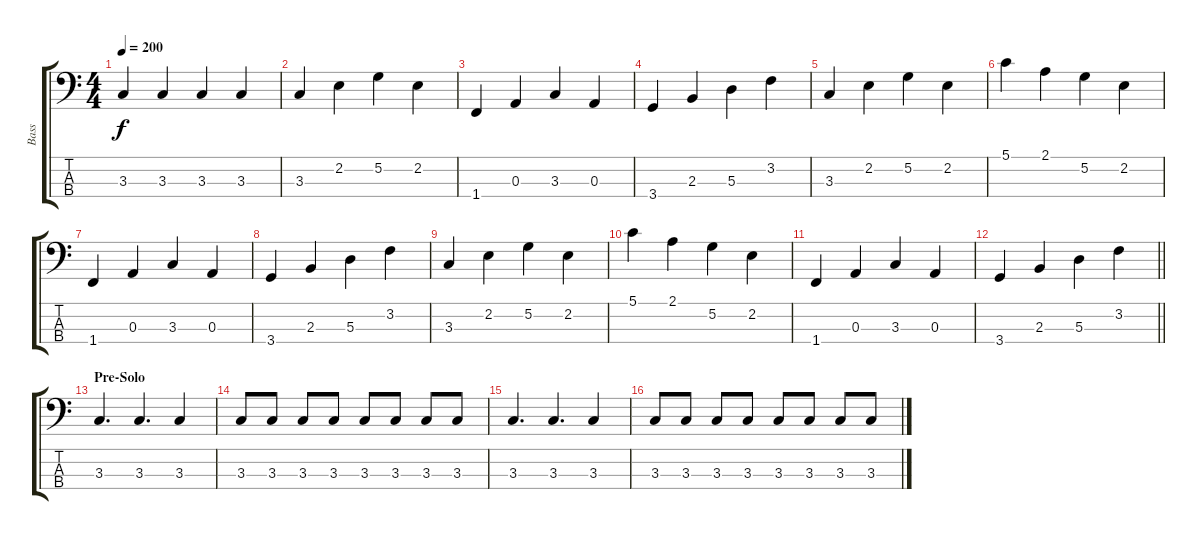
\track ("Bass" "Bass") {instrument electricbasspick}
\staff {score tabs}
\tuning (G2 D2 A1 E1) {hide}
\ts (4 4)
\tempo 200
\clef f4
\ks c
3.3.4{dy f} 3.3.4 3.3.4 3.3.4 |
3.3.4 2.2.4 5.2.4 2.2.4 |
1.4.4 0.3.4 3.3.4 0.3.4 |
3.4.4 2.3.4 5.3.4 3.2.4 |
3.3.4 2.2.4 5.2.4 2.2.4 |
5.1.4 2.1.4 5.2.4 2.2.4 |
1.4.4 0.3.4 3.3.4 0.3.4 |
3.4.4 2.3.4 5.3.4 3.2.4 |
3.3.4 2.2.4 5.2.4 2.2.4 |
5.1.4 2.1.4 5.2.4 2.2.4 |
1.4.4 0.3.4 3.3.4 0.3.4 |
\barLineRight lightlight
3.4.4 2.3.4 5.3.4 3.2.4 |
\section ("" "Pre-Solo")
3.3.4{d} 3.3.4{d} 3.3.4 |
3.3.8 3.3.8 3.3.8 3.3.8 3.3.8 3.3.8 3.3.8 3.3.8 |
3.3.4{d} 3.3.4{d} 3.3.4 |
3.3.8 3.3.8 3.3.8 3.3.8 3.3.8 3.3.8 3.3.8 3.3.8
